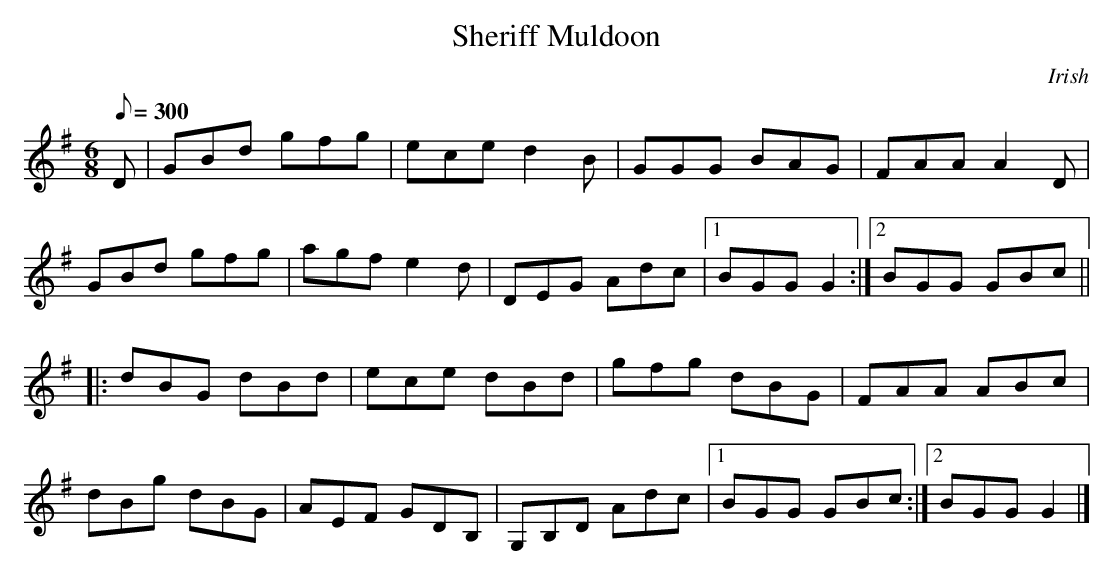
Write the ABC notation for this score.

X:1
T:Sheriff Muldoon
O:Irish
L:1/8
M:6/8
Q:300
K:G
D|GBd gfg|ece d2B|GGG BAG|FAA A2 D|
GBd gfg|agf e2 d|DEG Adc|[1BGG G2:|[2BGG GBc||
|:dBG dBd|ece dBd|gfg dBG|FAA ABc|
dBg dBG|AEF GDB,|G,B,D Adc|[1BGG GBc:|[2BGG G2|]
